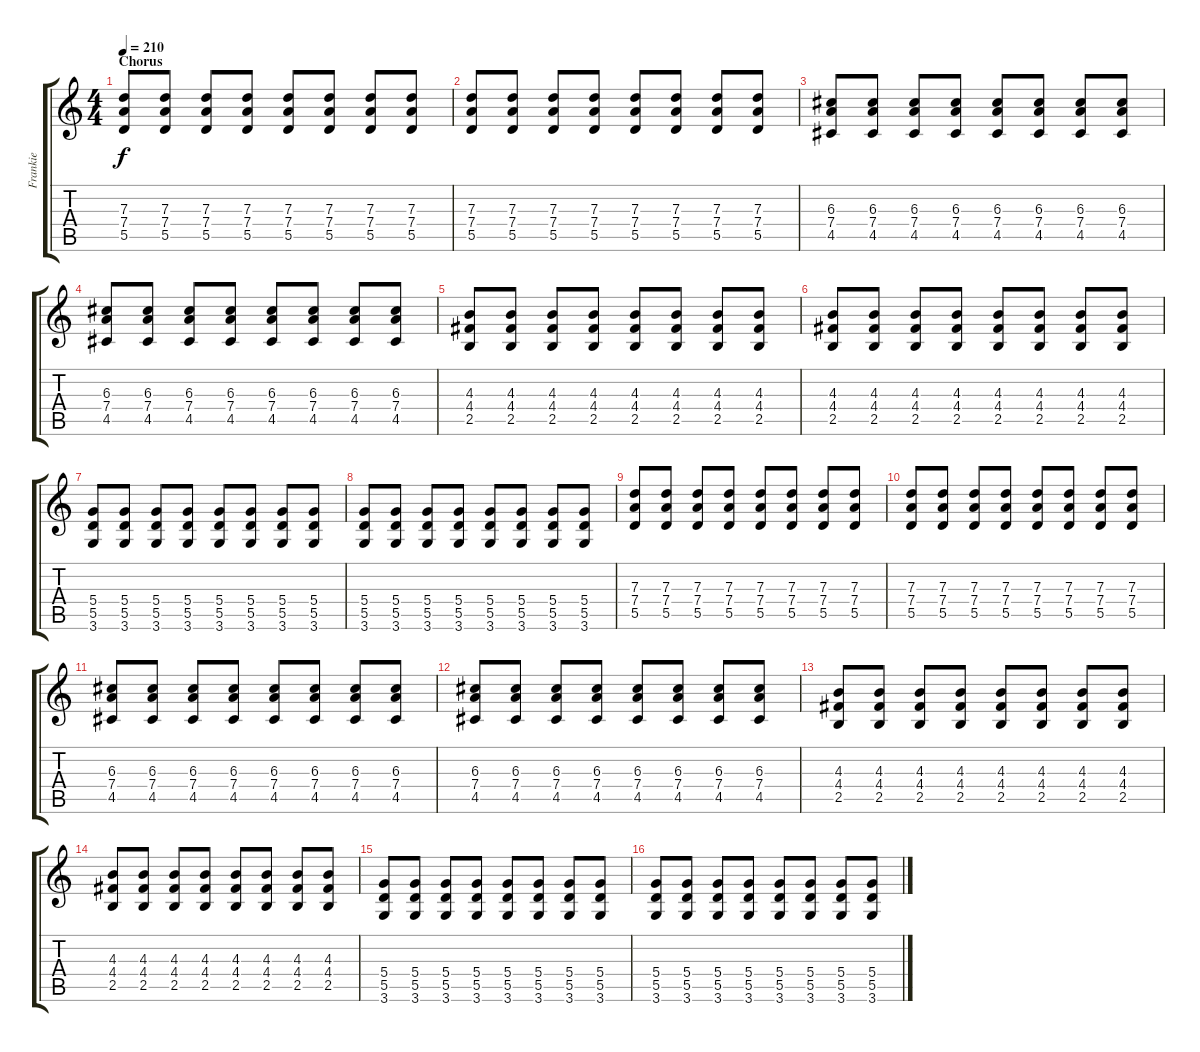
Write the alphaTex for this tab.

\track ("Frankie" "Frankie") {instrument overdrivenguitar}
\staff {score tabs}
\tuning (E4 B3 G3 D3 A2 E2) {hide}
\ts (4 4)
\section ("" "Chorus")
\tempo 210
\clef g2
\ks c
(7.3 7.4 5.5).8{dy f} (7.3 7.4 5.5).8 (7.3 7.4 5.5).8 (7.3 7.4 5.5).8 (7.3 7.4 5.5).8 (7.3 7.4 5.5).8 (7.3 7.4 5.5).8 (7.3 7.4 5.5).8 |
(7.3 7.4 5.5).8 (7.3 7.4 5.5).8 (7.3 7.4 5.5).8 (7.3 7.4 5.5).8 (7.3 7.4 5.5).8 (7.3 7.4 5.5).8 (7.3 7.4 5.5).8 (7.3 7.4 5.5).8 |
(6.3 7.4 4.5).8 (6.3 7.4 4.5).8 (6.3 7.4 4.5).8 (6.3 7.4 4.5).8 (6.3 7.4 4.5).8 (6.3 7.4 4.5).8 (6.3 7.4 4.5).8 (6.3 7.4 4.5).8 |
(6.3 7.4 4.5).8 (6.3 7.4 4.5).8 (6.3 7.4 4.5).8 (6.3 7.4 4.5).8 (6.3 7.4 4.5).8 (6.3 7.4 4.5).8 (6.3 7.4 4.5).8 (6.3 7.4 4.5).8 |
(4.3 4.4 2.5).8 (4.3 4.4 2.5).8 (4.3 4.4 2.5).8 (4.3 4.4 2.5).8 (4.3 4.4 2.5).8 (4.3 4.4 2.5).8 (4.3 4.4 2.5).8 (4.3 4.4 2.5).8 |
(4.3 4.4 2.5).8 (4.3 4.4 2.5).8 (4.3 4.4 2.5).8 (4.3 4.4 2.5).8 (4.3 4.4 2.5).8 (4.3 4.4 2.5).8 (4.3 4.4 2.5).8 (4.3 4.4 2.5).8 |
(5.4 5.5 3.6).8 (5.4 5.5 3.6).8 (5.4 5.5 3.6).8 (5.4 5.5 3.6).8 (5.4 5.5 3.6).8 (5.4 5.5 3.6).8 (5.4 5.5 3.6).8 (5.4 5.5 3.6).8 |
(5.4 5.5 3.6).8 (5.4 5.5 3.6).8 (5.4 5.5 3.6).8 (5.4 5.5 3.6).8 (5.4 5.5 3.6).8 (5.4 5.5 3.6).8 (5.4 5.5 3.6).8 (5.4 5.5 3.6).8 |
(7.3 7.4 5.5).8 (7.3 7.4 5.5).8 (7.3 7.4 5.5).8 (7.3 7.4 5.5).8 (7.3 7.4 5.5).8 (7.3 7.4 5.5).8 (7.3 7.4 5.5).8 (7.3 7.4 5.5).8 |
(7.3 7.4 5.5).8 (7.3 7.4 5.5).8 (7.3 7.4 5.5).8 (7.3 7.4 5.5).8 (7.3 7.4 5.5).8 (7.3 7.4 5.5).8 (7.3 7.4 5.5).8 (7.3 7.4 5.5).8 |
(6.3 7.4 4.5).8 (6.3 7.4 4.5).8 (6.3 7.4 4.5).8 (6.3 7.4 4.5).8 (6.3 7.4 4.5).8 (6.3 7.4 4.5).8 (6.3 7.4 4.5).8 (6.3 7.4 4.5).8 |
(6.3 7.4 4.5).8 (6.3 7.4 4.5).8 (6.3 7.4 4.5).8 (6.3 7.4 4.5).8 (6.3 7.4 4.5).8 (6.3 7.4 4.5).8 (6.3 7.4 4.5).8 (6.3 7.4 4.5).8 |
(4.3 4.4 2.5).8 (4.3 4.4 2.5).8 (4.3 4.4 2.5).8 (4.3 4.4 2.5).8 (4.3 4.4 2.5).8 (4.3 4.4 2.5).8 (4.3 4.4 2.5).8 (4.3 4.4 2.5).8 |
(4.3 4.4 2.5).8 (4.3 4.4 2.5).8 (4.3 4.4 2.5).8 (4.3 4.4 2.5).8 (4.3 4.4 2.5).8 (4.3 4.4 2.5).8 (4.3 4.4 2.5).8 (4.3 4.4 2.5).8 |
(5.4 5.5 3.6).8 (5.4 5.5 3.6).8 (5.4 5.5 3.6).8 (5.4 5.5 3.6).8 (5.4 5.5 3.6).8 (5.4 5.5 3.6).8 (5.4 5.5 3.6).8 (5.4 5.5 3.6).8 |
(5.4 5.5 3.6).8 (5.4 5.5 3.6).8 (5.4 5.5 3.6).8 (5.4 5.5 3.6).8 (5.4 5.5 3.6).8 (5.4 5.5 3.6).8 (5.4 5.5 3.6).8 (5.4 5.5 3.6).8
